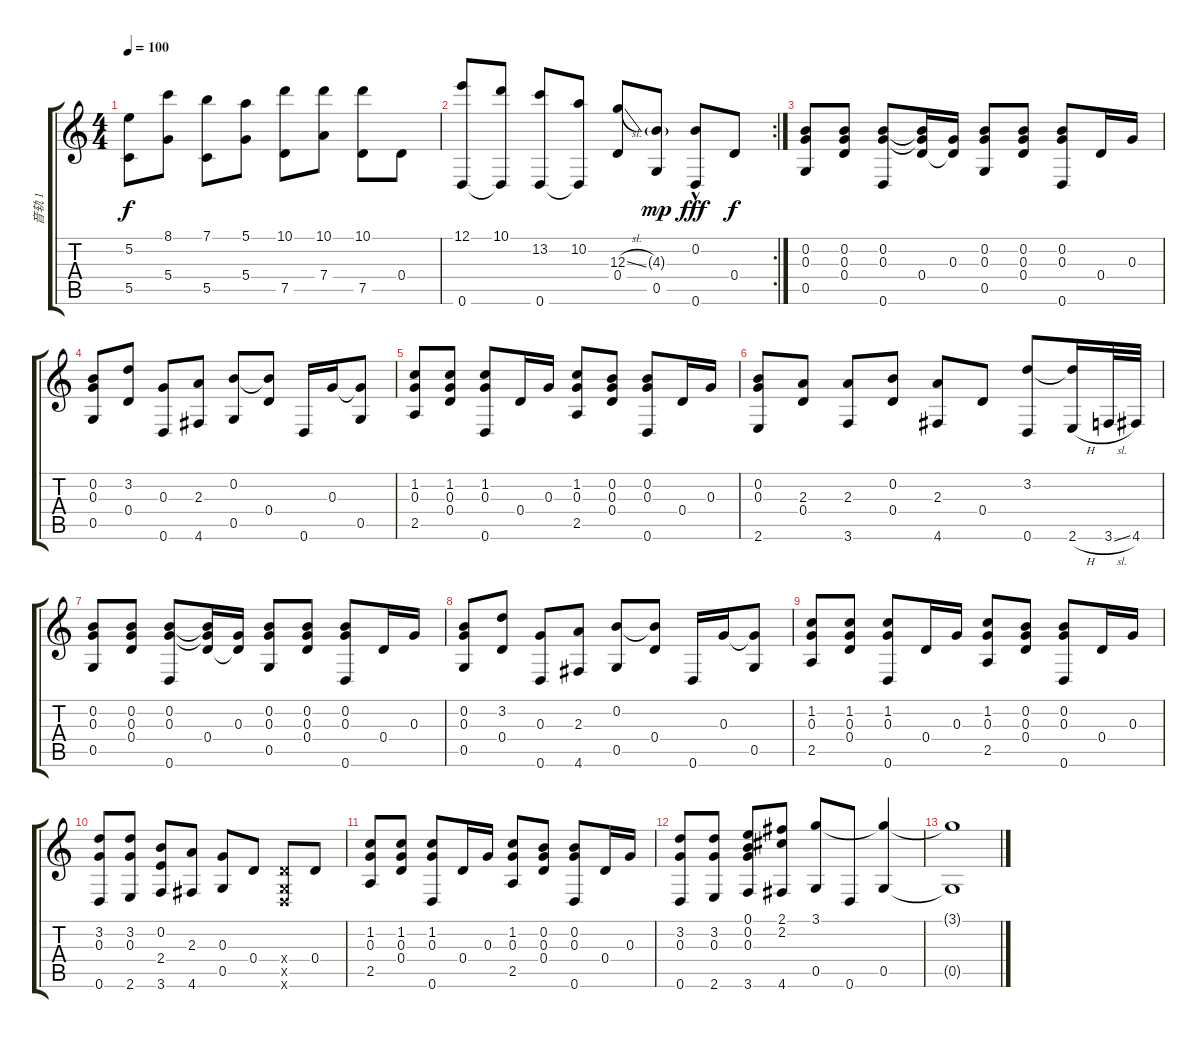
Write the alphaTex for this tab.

\track ("音轨 1" "音轨 1") {instrument acousticguitarsteel}
\staff {score tabs}
\tuning (E4 B3 G3 D3 G2 D2) {hide}
\ts (4 4)
\tempo 100
\clef g2
\ks c
(5.2 5.5).8{dy f} (8.1 5.4).8 (7.1 5.5).8 (5.1 5.4).8 (10.1 7.5).8 (10.1 7.4).8 (10.1 7.5).8 0.4.8 |
\rc 2
(12.1 0.6).8 (10.1 0.6{t}).8 (13.2 0.6).8 (10.2 0.6{t}).8 (12.3{sl} 0.4).8 (4.3{g} 0.5).8{dy mp} (0.2{hac} 0.6).8{dy fff} 0.4.8{dy f} |
(0.2 0.3 0.5).8 (0.2 0.3 0.4).8 (0.2 0.3 0.6).8 (0.2{t} 0.3{t} 0.4).16 (0.3 0.4{t}).16 (0.2 0.3 0.5).8 (0.2 0.3 0.4).8 (0.2 0.3 0.6).8 0.4.16 0.3.16 |
(0.2 0.3 0.5).8 (3.2 0.4).8 (0.3 0.6).8 (2.3 4.6).8 (0.2 0.5).8 (0.2{t} 0.4).8 0.6.16 0.3.16 (0.3{t} 0.5).8 |
(1.2 0.3 2.5).8 (1.2 0.3 0.4).8 (1.2 0.3 0.6).8 0.4.16 0.3.16 (1.2 0.3 2.5).8 (0.2 0.3 0.4).8 (0.2 0.3 0.6).8 0.4.16 0.3.16 |
(0.2 0.3 2.6).8 (2.3 0.4).8 (2.3 3.6).8 (0.2 0.4).8 (2.3 4.6).8 0.4.8 (3.2 0.6).8 (3.2{t} 2.6{h}).16 3.6{sl}.32 4.6.32 |
(0.2 0.3 0.5).8 (0.2 0.3 0.4).8 (0.2 0.3 0.6).8 (0.2{t} 0.3{t} 0.4).16 (0.3 0.4{t}).16 (0.2 0.3 0.5).8 (0.2 0.3 0.4).8 (0.2 0.3 0.6).8 0.4.16 0.3.16 |
(0.2 0.3 0.5).8 (3.2 0.4).8 (0.3 0.6).8 (2.3 4.6).8 (0.2 0.5).8 (0.2{t} 0.4).8 0.6.16 0.3.16 (0.3{t} 0.5).8 |
(1.2 0.3 2.5).8 (1.2 0.3 0.4).8 (1.2 0.3 0.6).8 0.4.16 0.3.16 (1.2 0.3 2.5).8 (0.2 0.3 0.4).8 (0.2 0.3 0.6).8 0.4.16 0.3.16 |
(3.2 0.3 0.6).8 (3.2 0.3 2.6).8 (0.2 2.4 3.6).8 (2.3 4.6).8 (0.3 0.5).8 0.4.8 (0.4{x} 0.5{x} 0.6{x}).8 0.4.8 |
(1.2 0.3 2.5).8 (1.2 0.3 0.4).8 (1.2 0.3 0.6).8 0.4.16 0.3.16 (1.2 0.3 2.5).8 (0.2 0.3 0.4).8 (0.2 0.3 0.6).8 0.4.16 0.3.16 |
(3.2 0.3 0.6).8 (3.2 0.3 2.6).8 (0.1 0.2 0.3 3.6).8 (2.1 2.2 4.6).8 (3.1 0.5).8 0.6.8 (3.1{t} 0.5).4 |
(3.1{t} 0.5{t}).1
